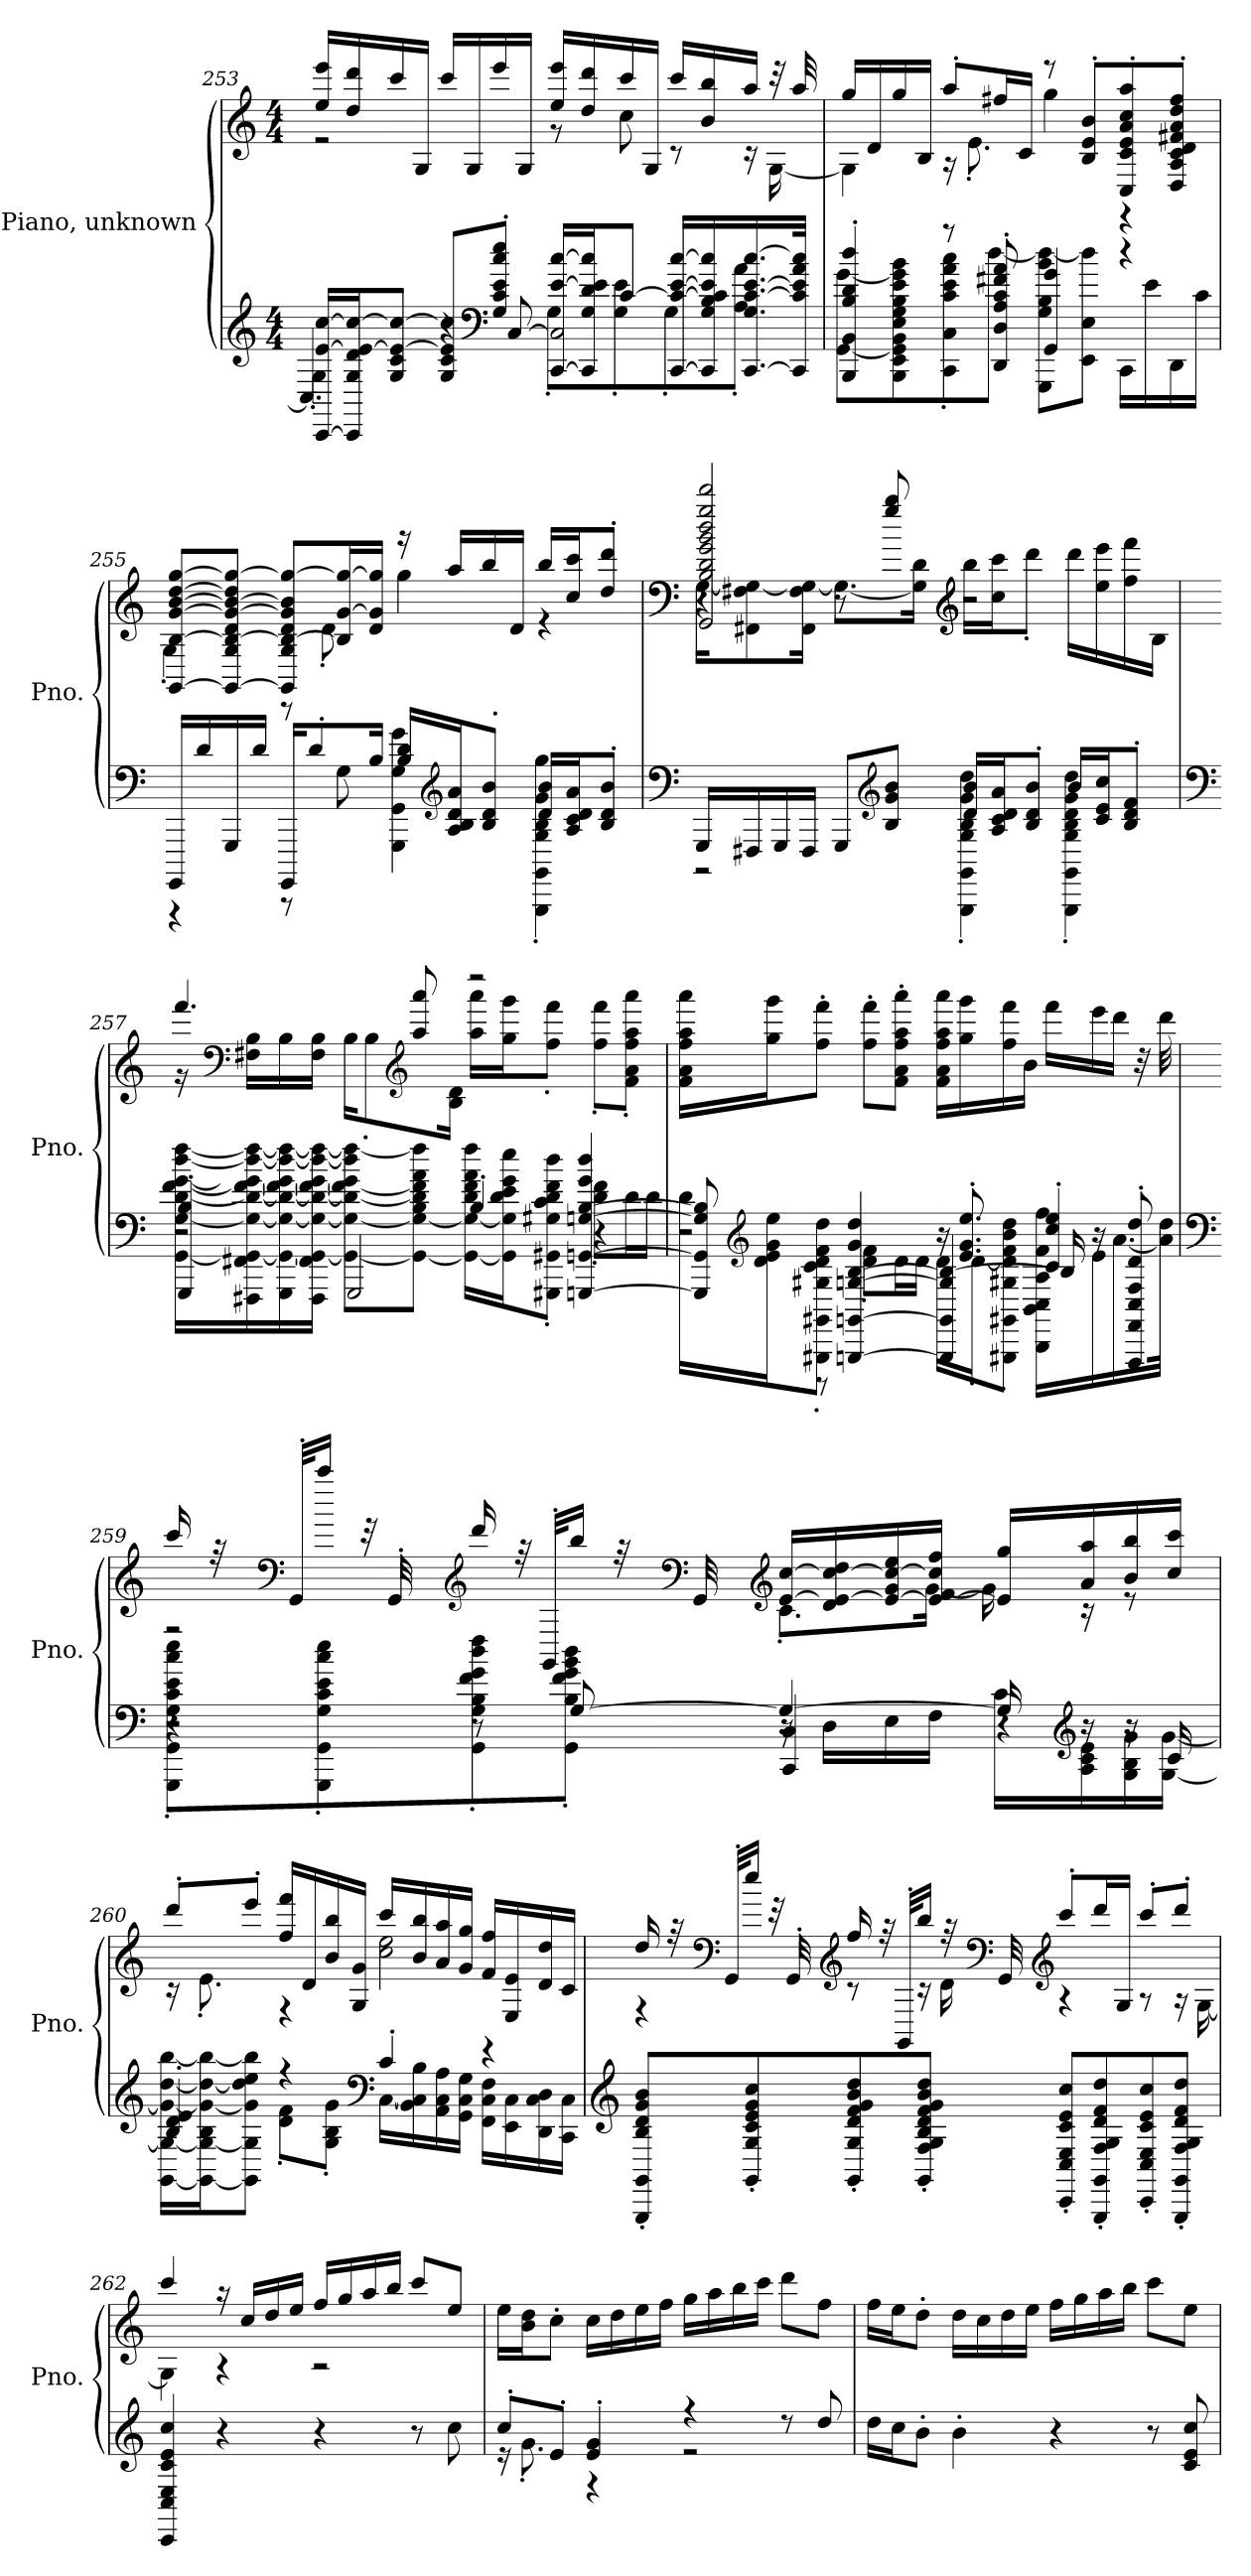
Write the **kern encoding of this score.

**kern	**kern
*part1	*part1
*staff2	*staff1
*I"Piano, unknown	*
*I'Pno.	*
*clefG2	*clefG2
*k[]	*k[]
*M4/4	*M4/4
=253	=253
*^	*^
*	*^	*	*
[16CC/ [16e/ [16cc/LL	4G'\	4.C/]	16ee/ 16eee/LL	2r
16CC/] 16G/ 16d/ 16e/_ 16cc/_J	.	.	16dd/ 16ddd/	.
8G/ 8c/ 8e/_ 8cc/_J	.	.	16ccc/	.
.	.	.	16G/JJ	.
8G/ 8c/ 8e/] 8cc/]L	4r	.	16ccc/LL	.
.	.	.	16G/	.
*clefF4	*	*	*	*
8G/' 8c/' 8e/' 8cc/' 8ee/'J	.	[8C/	16eee/	.
.	.	.	16G/JJ	.
[16CC/ [16e/ [16cc/LL	8G'\L	2C/]	16ee/ 16eee/LL	8r
16CC/] 16G/ 16d/ 16e/] 16cc/]J	.	.	16dd/ 16ddd/	.
[8c/J	8G\' 8e\'	.	16ccc/	8cc\
.	.	.	16G/JJ	.
[16CC/ 16c/_ [16e/ [16cc/LL	8G'\	.	16ccc/LL	8r
16CC/] 16G/ 16B/ 16c/] 16e/] 16cc/]	.	.	16b/ 16bb/	.
[16.CC/ 16.G/ [16.c/ [16.e/ [16.cc/	8A\' 8a\'J	.	16aa/JJ	16r
.	.	.	32r	[16G\
32CC/] 32c/] 32e/] 32a/ 32cc/]JJk	.	.	32aa/	.
*	*v	*v	*	*
!!LO:LB:g=z	!!
=254	=254	=254	=254
4BBB/' 4BB/' 4B/' 4d/' 4dd/'	[8GG\ [8g\L	16gg/LL	4G\]
.	.	16d/	.
.	8BBB\ 8EE\ 8GG\] 8BB\ 8E\ 8G\ 8B\ 8e\ 8g\] 8b\	16gg/	.
.	.	16B/JJ	.
8r	8CC\' 8C\' 8c\' 8e\' 8a\' 8cc\'	8aa'/L	16r
.	.	.	8.e'\
8DD/' 8D/' 8A/' 8c/' 8f#X/' 8a/'	[8dd\J	16ff#X/L	.
.	.	16c/JJ	.
4GG/ 4g/	8GGG\ 8G\ 8B\ 8b\ 8dd\_L	8r	4gg\
.	8EE\ 8E\ 8dd\]J	8B/' 8e/' 8b/'L	.
4r	16CC\LL	8C/' 8c/' 8e/' 8a/' 8cc/' 8aa/'	4r
.	16e\	.	.
.	16DD\	8D/' 8A/' 8c/' 8d/' 8f#X/' 8a/' 8dd/' 8ff#/'J	.
.	16c\JJ	.	.
=255	=255	=255	=255
16GGGG/LL	4r	[8GG/ [8B/ [8g/ [8b/ [8dd/ [8gg/L	4G'\
16d/	.	.	.
16GGG/	.	8GG/_ 8G/ 8B/_ 8d/ 8g/_ 8b/_ 8dd/] 8gg/_J	.
16d/JJ	.	.	.
16GGGG/KL	8r	8GG/] 8G/ 8B/_ 8d/ 8g/] 8b/] 8gg/_L	8r
8d'/	.	.	.
.	8G\	16B/] [16g/ 16gg/_L	8d'\
16B/Jk	.	16d/ 16g/] 16gg/]JJ	.
16B/ 16d/LL	4GGG\ 4GG\ 4G\ 4g\	16r	4gg\
*clefG2	*	*	*
16A/ 16B/ 16d/ 16a/J	.	16aa/LL	.
8B/' 8d/' 8b/'J	.	16bb/	.
.	.	16d/JJ	.
16d/ 16b/LL	4GGG\' 4GG\' 4G\' 4B\' 4g\' 4gg\'	16bb/LL	4r
16A/ 16c/ 16d/ 16a/J	.	16cc/ 16ccc/J	.
8B/' 8d/' 8b/'J	.	8dd/' 8ddd/'J	.
*	*	*v	*v
!!LO:LB:g=z
=256	=256	=256
*clefF4	*	*clefF4
*	*	*^
*	*	*	*^
16GGG/LL	2r	4r	[16G\KL	2GG/ 2B/ 2d/ 2g/ 2b/ 2dd/ 2gg/ 2ddd/
16FFF#X/	.	.	8FF#X\ 8F#X\ 8G\_	.
16GGG/	.	.	.	.
16FFF#/JJ	.	.	16FF#\ 16F#\ 16G\_Jk	.
8GGG/L	.	8r	8.G\L_	.
*clefG2	*	*	*	*
8B/ 8g/ 8b/J	.	8gg/ 8bb/	.	.
.	.	.	16G\] 16d\Jk	.
*	*	*clefG2	*	*
16d/ 16b/LL	4GGG\' 4GG\' 4G\' 4B\' 4g\' 4dd\'	2r	16bb\LL	2r
16A/ 16c/ 16d/ 16a/J	.	.	16cc\ 16ccc\J	.
8B/' 8d/' 8b/'J	.	.	8ddd'\J	.
16b/LL	4GGG\' 4GG\' 4G\' 4B\' 4d\' 4g\' 4dd\'	.	16ddd\LL	.
16c/ 16e/ 16cc/J	.	.	16ee\ 16eee\	.
8B/' 8d/' 8f/'J	.	.	16ff\ 16fff\	.
.	.	.	16B\JJ	.
*v	*v	*	*	*
*	*v	*v	*v
!!LO:LB:g=z
=257	=257
*clefF4	*
*^	*^
*	*^	*	*
2r	[16GG\ [16G\ [16d\ [16f\ [16g\ [16dd\ [16ff\LL	4GGG/' 4B/'	4.fff/	16r
*	*	*	*clefF4	*
.	16FFF#X\ 16FF#X\ 16GG\_ 16G\_ 16d\_ 16f\_ 16g\_ 16dd\_ 16ff\_	.	.	16F#X\ 16B\LL
.	16GGG\ 16GG\_ 16G\_ 16d\_ 16f\_ 16g\_ 16dd\_ 16ff\_	.	.	16B\
.	16FFF#\ 16FF#\ 16GG\_ 16G\_ 16d\_ 16f\_ 16g\_ 16dd\_ 16ff\_JJ	.	.	16F#\ 16B\JJ
.	8GG\_ 8G\_ 8d\_ 8f\_ 8g\] 8dd\] 8ff\_L	2GGG/	.	16B\KL
.	.	.	.	8B'\
*	*	*	*clefG2	*
.	8GG\_ 8G\_ 8B\ 8d\] 8f\] 8a\ 8ff\]J	.	8aa/ 8aaa/	.
.	.	.	.	16B\ 16d\Jk
4B'/	16GG\_ 16G\_ 16d\ 16f\ 16a\ 16ff\LL	.	2r	16aa\ 16aaa\LL
.	16GG\] 16G\] 16d\ 16e\ 16g\ 16ee\J	.	.	16gg\ 16ggg\J
.	8GGG#X\' 8GG#X\' 8G#X\' 8c\' 8d\' 8f\' 8dd\'J	.	.	8ff\' 8fff\'J
4r	8d\' 8f\'L	[4GGGn/ [4GGn/ [4Gn/ [4B/ 4g/ 4dd/	.	8ff\' 8fff\'L
.	16d\L	.	.	8f\' 8a\' 8ff\' 8aa\' 8aaa\'J
.	16d\JJ	.	.	.
*	*	*	*v	*v
!!LO:LB:g=z
=258	=258	=258	=258
2r	16d\LL	8GGG/] 8GG/] 8G/] 8B/]	16f\ 16a\ 16ff\ 16aa\ 16aaa\LL
*clefG2	*	*	*
.	16d\ 16e\ 16g\ 16ee\J	.	16gg\ 16ggg\J
.	8GGG#X\' 8GG#X\' 8G#X\' 8c\' 8d\' 8f\' 8dd\'J	8r	8ff\' 8fff\'J
.	8d\' 8f\'L	[4GGGn/ [4GGn/ [4Gn/ [4B/ 4g/ 4dd/	8ff\' 8fff\'L
.	16d\L	.	8f\' 8a\' 8ff\' 8aa\' 8aaa\'J
.	16d\JJ	.	.
16r	16d\LL	4GGG/] 4GG/] 4G/] 4B/_	16f\ 16a\ 16ff\ 16aa\ 16aaa\LL
8.e/' 8.g/' 8.ee/'	[16d'\J	.	16gg\ 16ggg\
.	8GGG#X\' 8GG#X\' 8G#X\' 8d\]' 8f\' 8b\' 8dd\'J	.	16ff\ 16fff\
.	.	.	16b\JJ
4c/' 4cc/' 4ee/'	16BBB\ 16BB\ 16C\ 16A\ 16f\ 16ff\LL	16B/]	16fff\LL
.	16e\	16r	16eee\
.	[16.a\	8FFF/' 8FF/' 8C/' 8F/' 8d/' 8dd/'	16ddd\JJ
.	.	.	32r
.	32a\] 32dd\JJk	.	32ddd\
!!LO:PB:g=z
=259	=259	=259	=259
*clefF4	*	*	*
*	*	*	*^
4r	8GGG\' 8GG\' 8G\' 8c\' 8e\' 8cc\' 8ee\'L	2r	16ccc/	2r
.	.	.	32r	.
*	*	*	*clefF4	*
.	.	.	32GG'/KLL	.
.	8GGG\' 8GG\' 8G\' 8c\' 8e\' 8cc\' 8ee\'	.	16ccc/JJ	.
.	.	.	32r	.
.	.	.	32GG'/	.
*	*	*	*clefG2	*
8r	8GG\' 8G\' 8B\' 8f\' 8g\' 8dd\' 8ff\'	.	16ddd/	.
.	.	.	32r	.
.	.	.	32GG'/KLL	.
[8G/	8GG\' 8B\' 8f\' 8g\' 8b\' 8dd\'J	.	16bb/JJ	.
.	.	.	32r	.
*	*	*	*clefF4	*
.	.	.	32GG/	.
*	*	*	*clefG2	*
4G/_	16r	4CC/ 4C/	[16e/ [16cc/LL	8.c'\L
.	16D\LL	.	16d/ 16e/_ 16cc/_ 16dd/	.
.	16E\	.	16e/_ 16g/ 16cc/_ 16ee/	.
.	16F\JJ	.	16e/_ 16f/ 16cc/] 16ff/JJ	[16g\Jk
16G/]	16c\LL	4r	16e/] 16gg/LL	16g\]
*clefG2	*	*	*	*
16r	16A\ 16c\ 16e\	.	16a/ 16aa/	16r
16r	16G\ 16B\ 16g\	.	16b/ 16bb/	8r
16c/	[16G\ [16g\JJ	.	16cc/ 16ccc/JJ	.
*	*v	*v	*	*
!!LO:LB:g=z	!!
=260	=260	=260	=260
4B/' 4d/' 4e/'	[16GG\ 16G\_ 16g\_ [16dd\ [16bb\LL	8ddd'/L	16r
.	16GG\_ 16G\_ 16B\ 16g\_ 16dd\_ 16bb\_J	.	8.e'\
.	8GG\] 8G\] 8g\] 8dd\] 8ee\ 8bb\]J	8eee'/J	.
4r	8d\' 8f\'L	16ff/ 16fff/LL	4r
.	.	16d/	.
.	8G\' 8B\' 8g\'J	16b/ 16bb/	.
.	.	16G/ 16g/JJ	.
*clefF4	*	*	*
4c'/	[16C\LL	16ccc/LL	2cc\ 2ee\
.	16BB\ 16C\] 16B\	16b/ 16bb/	.
.	16AA\ 16C\ 16A\	16a/ 16aa/	.
.	16GG\ 16C\ 16G\JJ	16g/ 16gg/JJ	.
4r	16FF\ 16C\ 16F\LL	16f/ 16ff/LL	.
.	16EE\ 16C\	16E/ 16e/	.
.	16DD\ 16C\ 16D\	16d/ 16dd/	.
.	16CC\ 16C\JJ	16c/JJ	.
*v	*v	*	*
!!LO:LB:g=z	!!
=261	=261	=261
*clefG2	*	*
8GGG/' 8GG/' 8B/' 8d/' 8g/' 8b/'L	16dd/	4r
.	32r	.
*	*clefF4	*
.	32GG'/KLL	.
8GG/' 8G/' 8c/' 8e/' 8g/' 8cc/'	16ee/JJ	.
.	32r	.
.	32GG'/	.
*	*clefG2	*
8GG/' 8G/' 8d/' 8f/' 8g/' 8b/' 8dd/'	16ff/	8r
.	32r	.
.	32GG'/KLL	.
8GG/' 8F/' 8G/' 8B/' 8d/' 8f/' 8g/' 8b/' 8dd/'J	16bb/JJ	16r
.	32r	16d\
*	*clefF4	*
.	32GG/	.
*	*clefG2	*
8CC/' 8C/' 8E/' 8c/' 8e/' 8cc/'L	8ccc'/L	4r
8GGG/' 8GG/' 8F/' 8G/' 8d/' 8f/' 8dd/'	16ddd/L	.
.	16G/JJ	.
8CC/' 8C/' 8E/' 8c/' 8e/' 8cc/'	8ccc'/L	8r
8GGG/' 8GG/' 8F/' 8G/' 8d/' 8f/' 8dd/'J	8ddd'/J	16r
.	.	[16G\
=262	=262	=262
4CC/ 4C/ 4E/ 4c/ 4e/ 4cc/	4ccc/	4G\]
4r	16r	4r
.	16cc/LL	.
.	16dd/	.
.	16ee/JJ	.
4r	16ff/LL	2r
.	16gg/	.
.	16aa/	.
.	16bb/JJ	.
8r	8ccc/L	.
8cc\	8ee/J	.
*	*v	*v
!!LO:LB:g=z
=263	=263
*^	*
8cc'/L	16r	16ee\LL
.	8.g'\	16b\ 16dd\J
8e'/J	.	8cc'\J
4e/' 4g/'	4r	16cc\LL
.	.	16dd\
.	.	16ee\
.	.	16ff\JJ
4r	2r	16gg\LL
.	.	16aa\
.	.	16bb\
.	.	16ccc\JJ
8r	.	8ddd\L
8dd/	.	8ff\J
*v	*v	*
=264	=264
16dd\LL	16ff\LL
16cc\J	16ee\J
8b'\J	8dd'\J
4b'\	16dd\LL
.	16cc\
.	16dd\
.	16ee\JJ
4r	16ff\LL
.	16gg\
.	16aa\
.	16bb\JJ
8r	8ccc\L
8c/ 8e/ 8cc/	8ee\J
=	=
*-	*-
